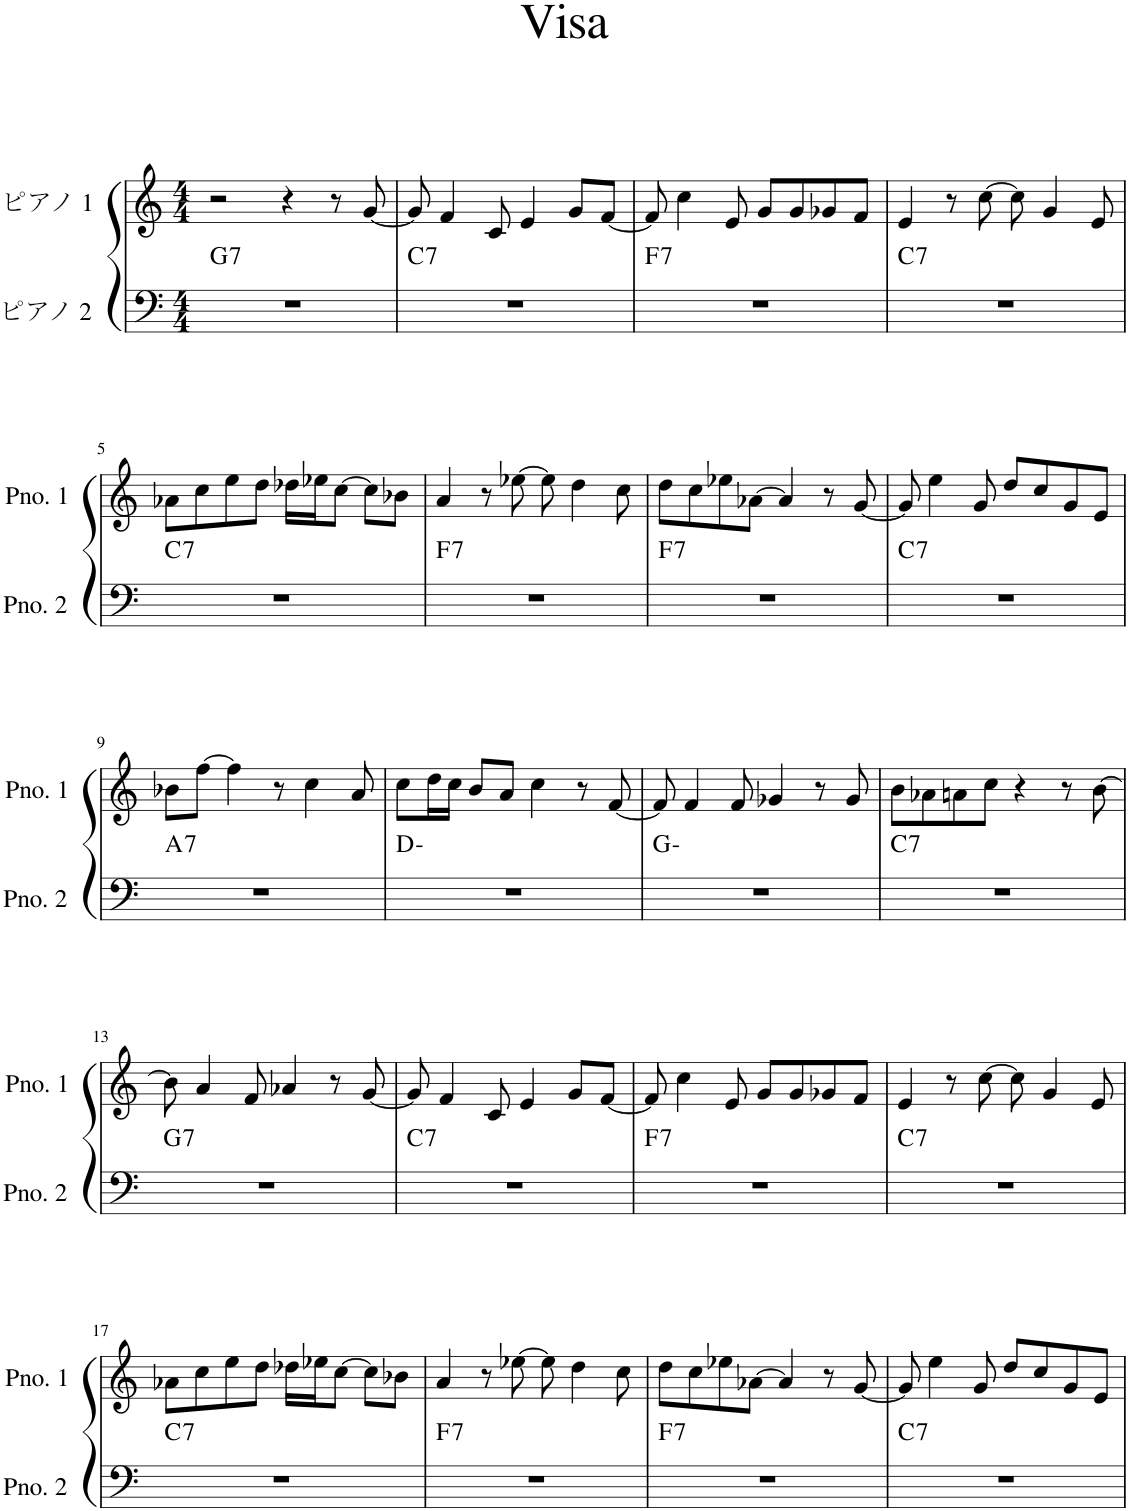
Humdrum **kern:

**kern	**harte	**kern
*part2	*part2	*part1
*staff2	*	*staff1
*I"ピアノ 2	*	*I"ピアノ 1
*clefF4	*	*clefG2
*k[]	*	*k[]
*M4/4	*	*M4/4
=1	=1	=1
!	!LO:H:kt=7	!
1r	G:7	2r
.	.	4r
.	.	8r
.	.	[8g/
=2	=2	=2
!	!LO:H:kt=7	!
1r	C:7	8g/]
.	.	4f/
.	.	8c/
.	.	4e/
.	.	8g/L
.	.	[8f/J
=3	=3	=3
!	!LO:H:kt=7	!
1r	F:7	8f/]
.	.	4cc\
.	.	8e/
.	.	8g/L
.	.	8g/
.	.	8g-X/
.	.	8f/J
=4	=4	=4
!	!LO:H:kt=7	!
1r	C:7	4e/
.	.	8r
.	.	[8cc\
.	.	8cc\]
.	.	4g/
.	.	8e/
!!LO:LB:g=z
=5	=5	=5
!	!LO:H:kt=7	!
1r	C:7	8a-X\L
.	.	8cc\
.	.	8ee\
.	.	8dd\J
.	.	16dd-X\LL
.	.	16ee-X\J
.	.	[8cc\J
.	.	8cc\L]
.	.	8b-X\J
=6	=6	=6
!	!LO:H:kt=7	!
1r	F:7	4a/
.	.	8r
.	.	[8ee-X\
.	.	8ee-\]
.	.	4dd\
.	.	8cc\
=7	=7	=7
!	!LO:H:kt=7	!
1r	F:7	8dd\L
.	.	8cc\
.	.	8ee-X\
.	.	[8a-X\J
.	.	4a-/]
.	.	8r
.	.	[8g/
=8	=8	=8
!	!LO:H:kt=7	!
1r	C:7	8g/]
.	.	4ee\
.	.	8g/
.	.	8dd/L
.	.	8cc/
.	.	8g/
.	.	8e/J
!!LO:LB:g=z
=9	=9	=9
!	!LO:H:kt=7	!
1r	A:7	8b-X\L
.	.	[8ff\J
.	.	4ff\]
.	.	8r
.	.	4cc\
.	.	8a/
=10	=10	=10
1r	D:min	8cc\L
.	.	16dd\L
.	.	16cc\JJ
.	.	8b/L
.	.	8a/J
.	.	4cc\
.	.	8r
.	.	[8f/
=11	=11	=11
1r	G:min	8f/]
.	.	4f/
.	.	8f/
.	.	4g-X/
.	.	8r
.	.	8g-/
=12	=12	=12
!	!LO:H:kt=7	!
1r	C:7	8b\L
.	.	8a-X\
.	.	8an\
.	.	8cc\J
.	.	4r
.	.	8r
.	.	[8b\
!!LO:LB:g=z
=13	=13	=13
!	!LO:H:kt=7	!
1r	G:7	8b\]
.	.	4a/
.	.	8f/
.	.	4a-X/
.	.	8r
.	.	[8g/
=14	=14	=14
!	!LO:H:kt=7	!
1r	C:7	8g/]
.	.	4f/
.	.	8c/
.	.	4e/
.	.	8g/L
.	.	[8f/J
=15	=15	=15
!	!LO:H:kt=7	!
1r	F:7	8f/]
.	.	4cc\
.	.	8e/
.	.	8g/L
.	.	8g/
.	.	8g-X/
.	.	8f/J
=16	=16	=16
!	!LO:H:kt=7	!
1r	C:7	4e/
.	.	8r
.	.	[8cc\
.	.	8cc\]
.	.	4g/
.	.	8e/
!!LO:LB:g=z
=17	=17	=17
!	!LO:H:kt=7	!
1r	C:7	8a-X\L
.	.	8cc\
.	.	8ee\
.	.	8dd\J
.	.	16dd-X\LL
.	.	16ee-X\J
.	.	[8cc\J
.	.	8cc\L]
.	.	8b-X\J
=18	=18	=18
!	!LO:H:kt=7	!
1r	F:7	4a/
.	.	8r
.	.	[8ee-X\
.	.	8ee-\]
.	.	4dd\
.	.	8cc\
=19	=19	=19
!	!LO:H:kt=7	!
1r	F:7	8dd\L
.	.	8cc\
.	.	8ee-X\
.	.	[8a-X\J
.	.	4a-/]
.	.	8r
.	.	[8g/
=20	=20	=20
!	!LO:H:kt=7	!
1r	C:7	8g/]
.	.	4ee\
.	.	8g/
.	.	8dd/L
.	.	8cc/
.	.	8g/
.	.	8e/J
=	=	=
*-	*-	*-
